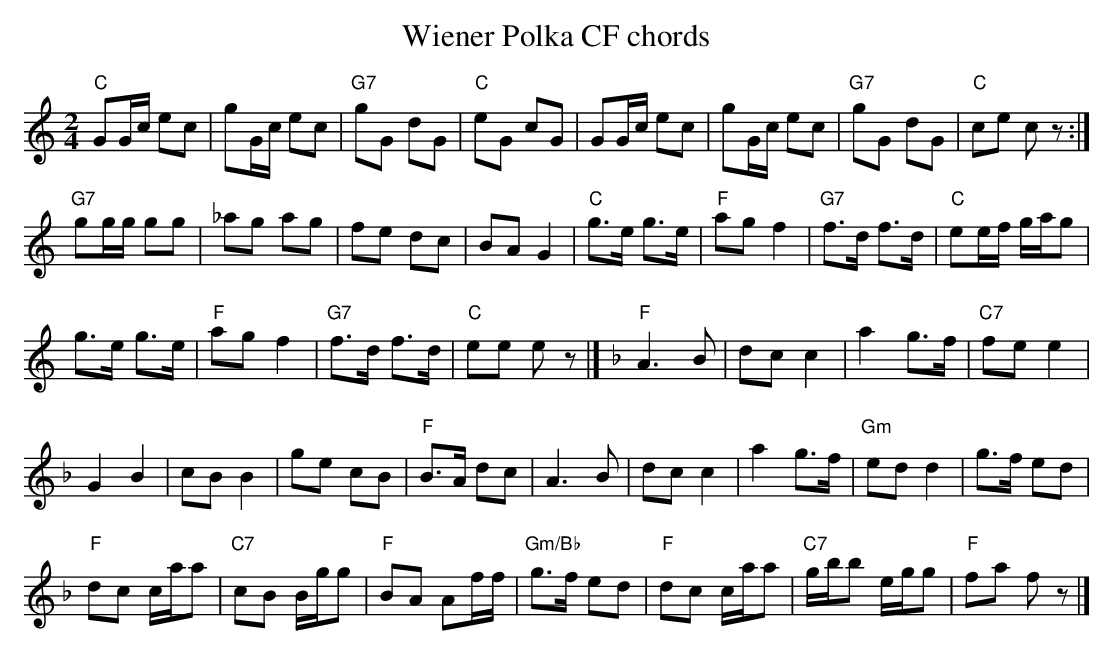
X:1
T: Wiener Polka CF chords
M:2/4
L:1/8
K:C %%MIDI gchordon
 "C"GG/c/ ec | gG/c/ ec | "G7"gG dG | "C"eG cG | GG/c/ ec | gG/c/ ec | "G7"gG dG | "C"ce cz :|
 "G7"gg/g/ gg | _ag ag | fe dc | BAG2 | "C"g>e g>e | "F"agf2 | "G7"f>d f>d | "C"ee/f/ g/a/g |
g>e g>e | "F"agf2 | "G7"f>d f>d | "C"ee ez |] [K:F] "F"A3B | dcc2 | a2g>f | "C7"fee2 |
G2B2 | cBB2 | ge cB | "F"B>A dc | A3B | dcc2 | a2g>f | "Gm"edd2 | g>f ed |
"F"dc c/a/a |  "C7"cB B/g/g | "F"BA Af/f/ | "Gm/Bb"g>f ed | "F"dc c/a/a | "C7"g/b/b e/g/g | "F"fa fz |]
